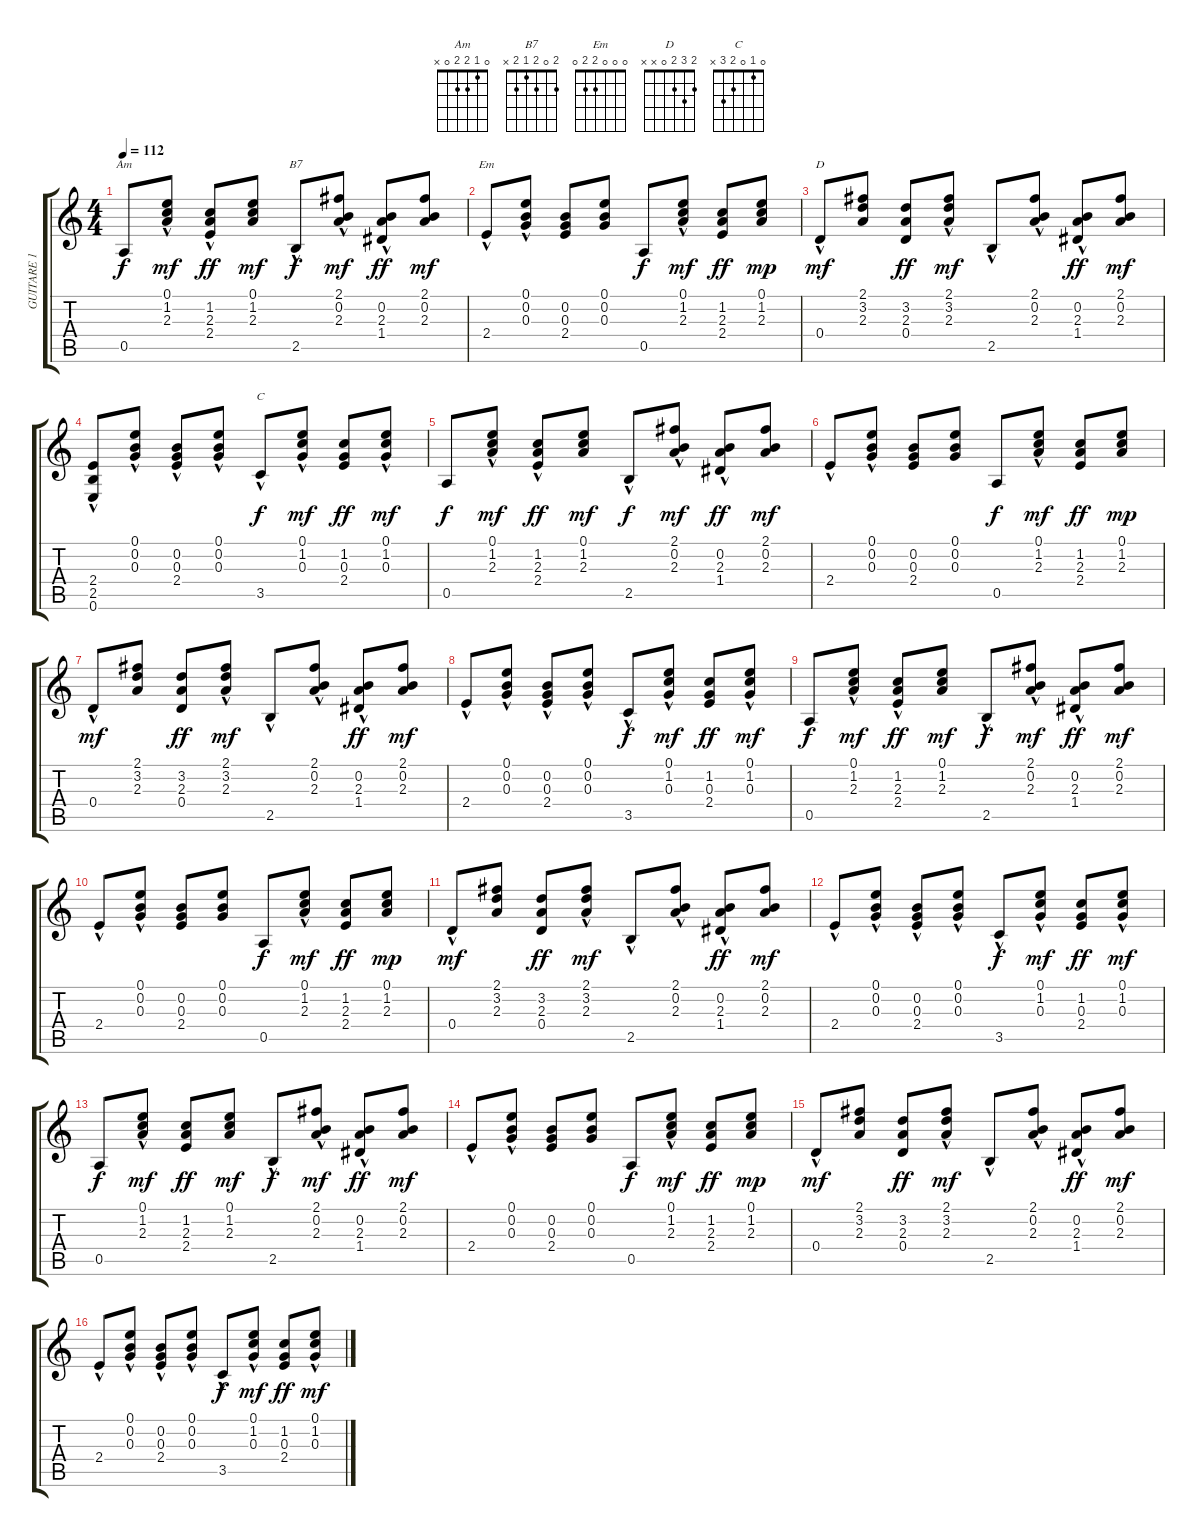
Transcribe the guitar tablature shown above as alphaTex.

\track ("GUITARE 1" "GUITARE 1") {instrument acousticguitarsteel}
\staff {score tabs}
\tuning (E4 B3 G3 D3 A2 E2) {hide}
\chord ("Am" 0 1 2 2 0 x)
\chord ("B7" 2 0 2 1 2 x)
\chord ("Em" 0 0 0 2 2 0)
\chord ("D" 2 3 2 0 x x)
\chord ("C" 0 1 0 2 3 x)
\ts (4 4)
\tempo 112
\clef g2
\ks c
0.5.8{ch "Am" dy f} (0.1{hac} 1.2 2.3).8{dy mf} (1.2 2.3 2.4{hac}).8{dy ff} (0.1 1.2 2.3).8{dy mf} 2.5{hac}.8{ch "B7" dy f} (2.1 0.2{hac} 2.3).8{dy mf} (0.2 2.3{hac} 1.4).8{dy ff} (2.1 0.2 2.3).8{dy mf} |
2.4{hac}.8{ch "Em"} (0.1{hac} 0.2 0.3).8 (0.2 0.3 2.4).8 (0.1 0.2 0.3).8 0.5.8{dy f} (0.1{hac} 1.2 2.3).8{dy mf} (1.2 2.3 2.4).8{dy ff} (0.1 1.2 2.3).8{dy mp} |
0.4{hac}.8{ch "D" dy mf} (2.1 3.2 2.3).8 (3.2 2.3 0.4).8{dy ff} (2.1 3.2 2.3{hac}).8{dy mf} 2.5{hac}.8 (2.1 0.2{hac} 2.3).8 (0.2 2.3{hac} 1.4).8{dy ff} (2.1 0.2 2.3).8{dy mf} |
(2.4{hac} 2.5 0.6).8 (0.1{hac} 0.2 0.3).8 (0.2 0.3{hac} 2.4).8 (0.1{hac} 0.2{hac} 0.3).8 3.5{hac}.8{ch "C" dy f} (0.1{hac} 1.2 0.3).8{dy mf} (1.2 0.3 2.4).8{dy ff} (0.1 1.2{hac} 0.3).8{dy mf} |
0.5.8{dy f} (0.1{hac} 1.2 2.3).8{dy mf} (1.2 2.3 2.4{hac}).8{dy ff} (0.1 1.2 2.3).8{dy mf} 2.5{hac}.8{dy f} (2.1 0.2{hac} 2.3).8{dy mf} (0.2 2.3{hac} 1.4).8{dy ff} (2.1 0.2 2.3).8{dy mf} |
2.4{hac}.8 (0.1{hac} 0.2 0.3).8 (0.2 0.3 2.4).8 (0.1 0.2 0.3).8 0.5.8{dy f} (0.1{hac} 1.2 2.3).8{dy mf} (1.2 2.3 2.4).8{dy ff} (0.1 1.2 2.3).8{dy mp} |
0.4{hac}.8{dy mf} (2.1 3.2 2.3).8 (3.2 2.3 0.4).8{dy ff} (2.1 3.2 2.3{hac}).8{dy mf} 2.5{hac}.8 (2.1 0.2{hac} 2.3).8 (0.2 2.3{hac} 1.4).8{dy ff} (2.1 0.2 2.3).8{dy mf} |
2.4{hac}.8 (0.1{hac} 0.2 0.3).8 (0.2 0.3{hac} 2.4).8 (0.1{hac} 0.2{hac} 0.3).8 3.5{hac}.8{dy f} (0.1{hac} 1.2 0.3).8{dy mf} (1.2 0.3 2.4).8{dy ff} (0.1 1.2{hac} 0.3).8{dy mf} |
0.5.8{dy f} (0.1{hac} 1.2 2.3).8{dy mf} (1.2 2.3 2.4{hac}).8{dy ff} (0.1 1.2 2.3).8{dy mf} 2.5{hac}.8{dy f} (2.1 0.2{hac} 2.3).8{dy mf} (0.2 2.3{hac} 1.4).8{dy ff} (2.1 0.2 2.3).8{dy mf} |
2.4{hac}.8 (0.1{hac} 0.2 0.3).8 (0.2 0.3 2.4).8 (0.1 0.2 0.3).8 0.5.8{dy f} (0.1{hac} 1.2 2.3).8{dy mf} (1.2 2.3 2.4).8{dy ff} (0.1 1.2 2.3).8{dy mp} |
0.4{hac}.8{dy mf} (2.1 3.2 2.3).8 (3.2 2.3 0.4).8{dy ff} (2.1 3.2 2.3{hac}).8{dy mf} 2.5{hac}.8 (2.1 0.2{hac} 2.3).8 (0.2 2.3{hac} 1.4).8{dy ff} (2.1 0.2 2.3).8{dy mf} |
2.4{hac}.8 (0.1{hac} 0.2 0.3).8 (0.2 0.3{hac} 2.4).8 (0.1{hac} 0.2{hac} 0.3).8 3.5{hac}.8{dy f} (0.1{hac} 1.2 0.3).8{dy mf} (1.2 0.3 2.4).8{dy ff} (0.1 1.2{hac} 0.3).8{dy mf} |
0.5.8{dy f} (0.1{hac} 1.2 2.3).8{dy mf} (1.2 2.3 2.4).8{dy ff} (0.1 1.2 2.3).8{dy mf} 2.5{hac}.8{dy f} (2.1 0.2{hac} 2.3).8{dy mf} (0.2 2.3{hac} 1.4).8{dy ff} (2.1 0.2 2.3).8{dy mf} |
2.4{hac}.8 (0.1{hac} 0.2 0.3).8 (0.2 0.3 2.4).8 (0.1 0.2 0.3).8 0.5.8{dy f} (0.1{hac} 1.2 2.3).8{dy mf} (1.2 2.3 2.4).8{dy ff} (0.1 1.2 2.3).8{dy mp} |
0.4{hac}.8{dy mf} (2.1 3.2 2.3).8 (3.2 2.3 0.4).8{dy ff} (2.1 3.2 2.3{hac}).8{dy mf} 2.5{hac}.8 (2.1 0.2{hac} 2.3).8 (0.2 2.3{hac} 1.4).8{dy ff} (2.1 0.2 2.3).8{dy mf} |
2.4{hac}.8 (0.1{hac} 0.2 0.3).8 (0.2 0.3{hac} 2.4).8 (0.1{hac} 0.2{hac} 0.3).8 3.5{hac}.8{dy f} (0.1{hac} 1.2 0.3).8{dy mf} (1.2 0.3 2.4).8{dy ff} (0.1 1.2{hac} 0.3).8{dy mf}
